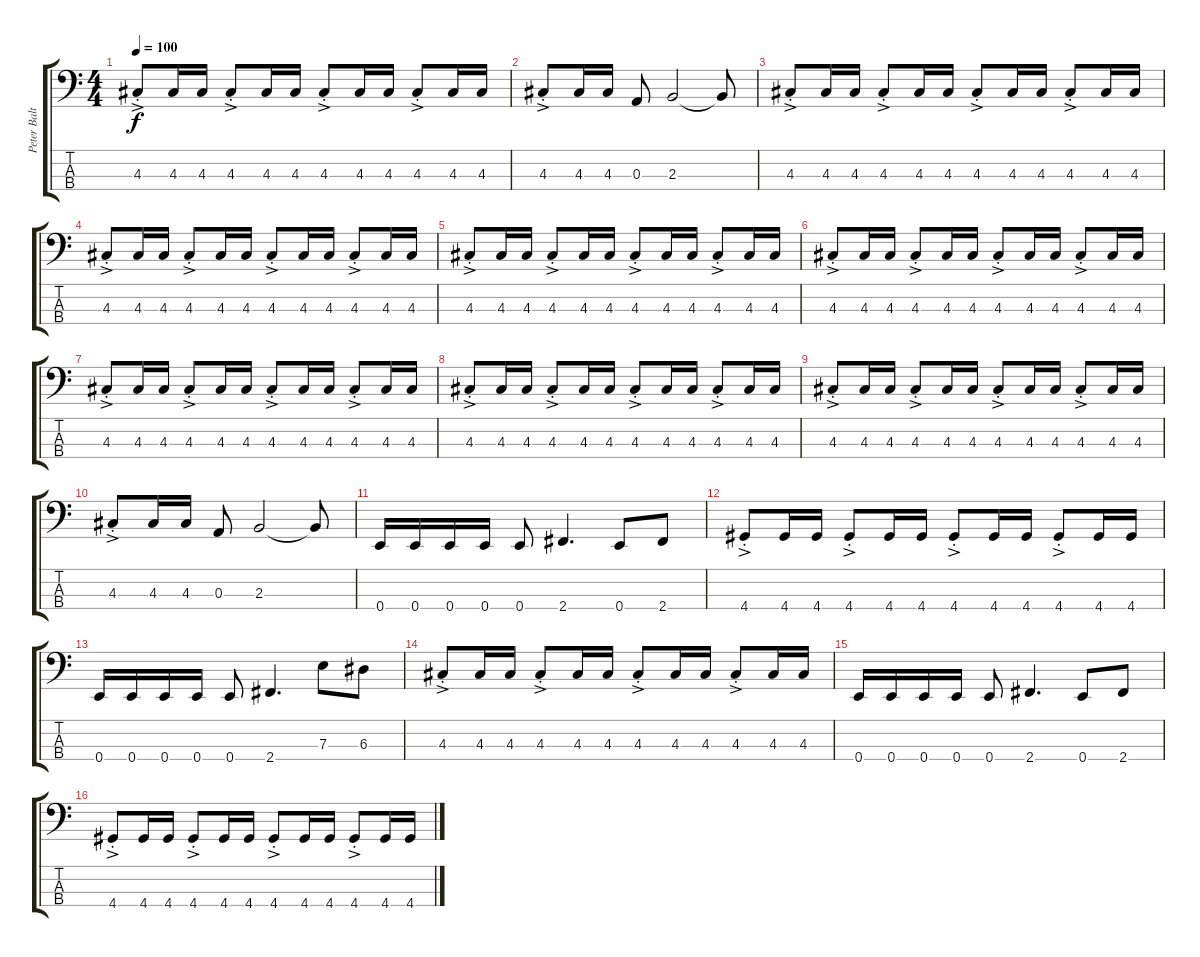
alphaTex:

\track ("Peter Baltes" "Peter Balt") {instrument electricbassfinger}
\staff {score tabs}
\tuning (G2 D2 A1 E1) {hide}
\ts (4 4)
\tempo 100
\clef f4
\ks c
4.3{ac st}.8{dy f} 4.3.16 4.3.16 4.3{ac st}.8 4.3.16 4.3.16 4.3{ac st}.8 4.3.16 4.3.16 4.3{ac st}.8 4.3.16 4.3.16 |
4.3{ac st}.8 4.3.16 4.3.16 0.3.8 2.3.2 2.3{t}.8 |
4.3{ac st}.8 4.3.16 4.3.16 4.3{ac st}.8 4.3.16 4.3.16 4.3{ac st}.8 4.3.16 4.3.16 4.3{ac st}.8 4.3.16 4.3.16 |
4.3{ac st}.8 4.3.16 4.3.16 4.3{ac st}.8 4.3.16 4.3.16 4.3{ac st}.8 4.3.16 4.3.16 4.3{ac st}.8 4.3.16 4.3.16 |
4.3{ac st}.8 4.3.16 4.3.16 4.3{ac st}.8 4.3.16 4.3.16 4.3{ac st}.8 4.3.16 4.3.16 4.3{ac st}.8 4.3.16 4.3.16 |
4.3{ac st}.8 4.3.16 4.3.16 4.3{ac st}.8 4.3.16 4.3.16 4.3{ac st}.8 4.3.16 4.3.16 4.3{ac st}.8 4.3.16 4.3.16 |
4.3{ac st}.8 4.3.16 4.3.16 4.3{ac st}.8 4.3.16 4.3.16 4.3{ac st}.8 4.3.16 4.3.16 4.3{ac st}.8 4.3.16 4.3.16 |
4.3{ac st}.8 4.3.16 4.3.16 4.3{ac st}.8 4.3.16 4.3.16 4.3{ac st}.8 4.3.16 4.3.16 4.3{ac st}.8 4.3.16 4.3.16 |
4.3{ac st}.8 4.3.16 4.3.16 4.3{ac st}.8 4.3.16 4.3.16 4.3{ac st}.8 4.3.16 4.3.16 4.3{ac st}.8 4.3.16 4.3.16 |
4.3{ac st}.8 4.3.16 4.3.16 0.3.8 2.3.2 2.3{t}.8 |
0.4.16 0.4.16 0.4.16 0.4.16 0.4.8 2.4.4{d} 0.4.8 2.4.8 |
4.4{ac st}.8 4.4.16 4.4.16 4.4{ac st}.8 4.4.16 4.4.16 4.4{ac st}.8 4.4.16 4.4.16 4.4{ac st}.8 4.4.16 4.4.16 |
0.4.16 0.4.16 0.4.16 0.4.16 0.4.8 2.4.4{d} 7.3.8 6.3.8 |
4.3{ac st}.8 4.3.16 4.3.16 4.3{ac st}.8 4.3.16 4.3.16 4.3{ac st}.8 4.3.16 4.3.16 4.3{ac st}.8 4.3.16 4.3.16 |
0.4.16 0.4.16 0.4.16 0.4.16 0.4.8 2.4.4{d} 0.4.8 2.4.8 |
4.4{ac st}.8 4.4.16 4.4.16 4.4{ac st}.8 4.4.16 4.4.16 4.4{ac st}.8 4.4.16 4.4.16 4.4{ac st}.8 4.4.16 4.4.16
